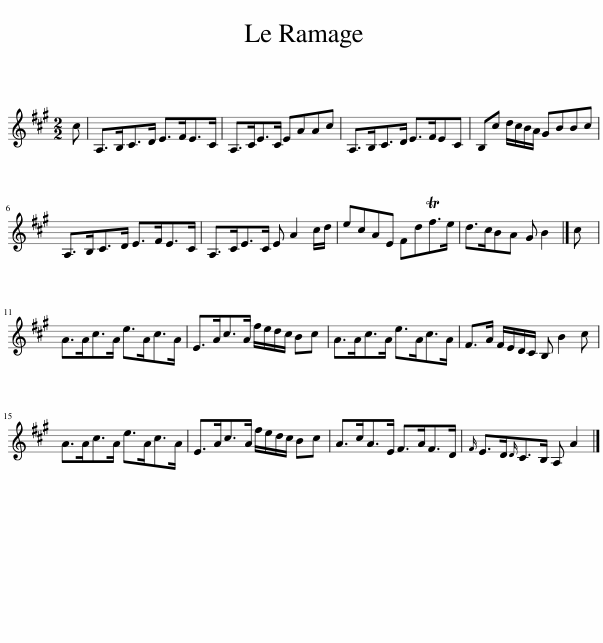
X:1
L:1/8
M:2/2
I:linebreak $
K:A
V:1 treble
V:1
 c | A,>B,C>D E>FE>C | A,>CE>C EAAc | A,>B,C>D E>FEC | B,c d/c/B/A/ GBBc |$ %5
 A,>B,C>D E>FE>C | A,>CE>C E A2 c/d/ | ecAE FdTf>e | d>cBA G B2 |] c |$ %10
 A>Ac>A e>Ac>A | E>Ac>A f/e/d/c/ Bc | A>Ac>A e>Ac>A | F>A F/E/D/C/ B, B2 c |$ A>Ac>A e>Ac>A | %15
 E>Ac>A f/e/d/c/ Bc | A>cA>E F>AF>D |{F} E>D{D}C>B, A, A2 |] %18
